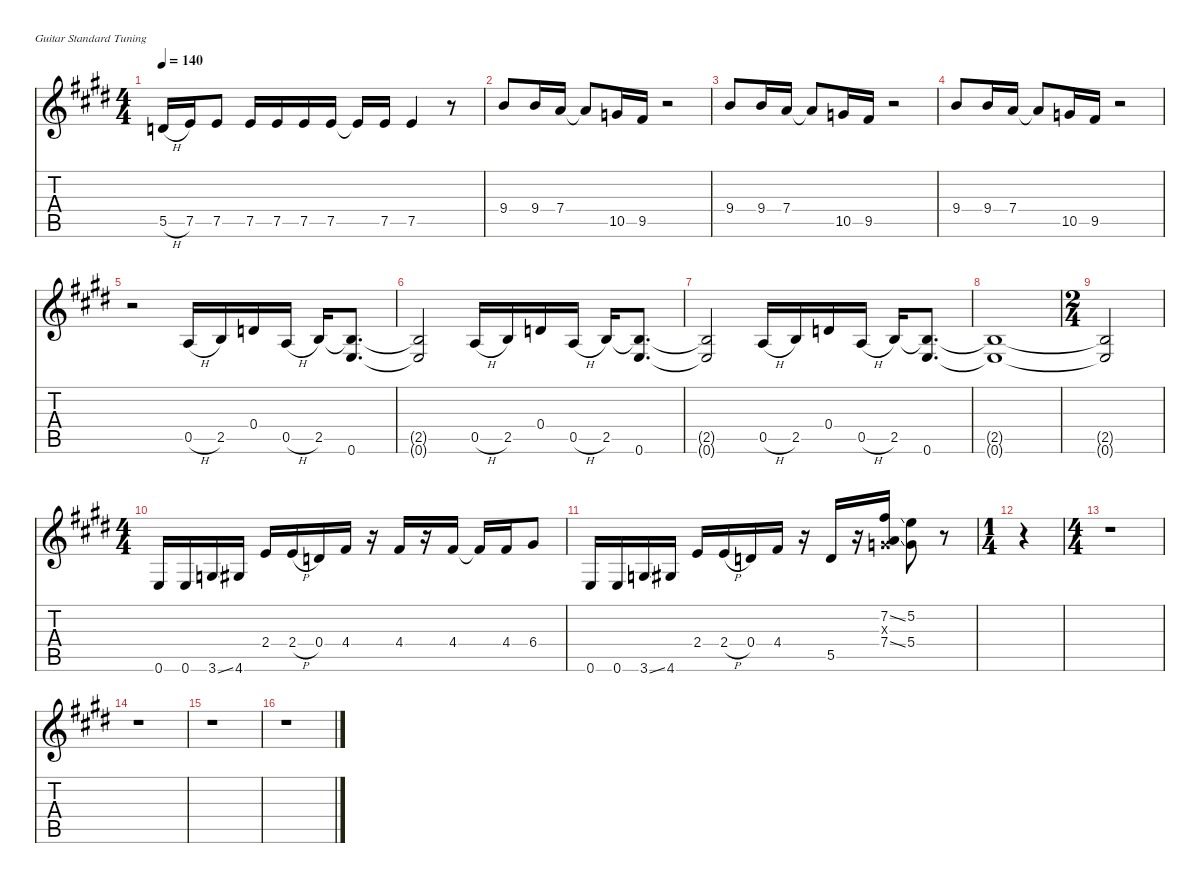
\defaultSystemsLayout 4
\hideDynamics
\bracketExtendMode nobrackets
\singleTrackTrackNamePolicy hidden
\multiTrackTrackNamePolicy hidden
\firstSystemTrackNameMode fullname
\firstSystemTrackNameOrientation horizontal
\otherSystemsTrackNameOrientation horizontal
\track ("Guitar 4" "dist.guit.") {instrument distortionguitar}
\staff {score tabs}
\tuning (E4 B3 G3 D3 A2 E2)
\ts (4 4)
\tempo 140
\clef g2
\ks e
5.5{h acc forcenatural}.16{dy fff beam Up} 7.5{acc forcenatural}.16{beam Up} 7.5{acc forcenatural}.8{beam Up} 7.5{acc forcenatural}.16{beam Up} 7.5{acc forcenatural}.16{beam Up} 7.5{acc forcenatural}.16{beam Up} 7.5{acc forcenatural}.16{beam Up} 7.5{t acc forcenatural}.16{dy f beam Up} 7.5{acc forcenatural}.16{dy fff beam Up} 7.5{acc forcenatural}.4{beam Up} r.8{beam Up} |
9.4{acc forcenatural}.8{beam Up} 9.4{acc forcenatural}.16{beam Up} 7.4{acc forcenatural}.16{beam Up} 7.4{t acc forcenatural}.8{dy f beam Up} 10.5{acc forcenatural}.16{dy fff beam Up} 9.5{acc #}.16{beam Up} r.2{beam Up} |
9.4{acc forcenatural}.8{beam Up} 9.4{acc forcenatural}.16{beam Up} 7.4{acc forcenatural}.16{beam Up} 7.4{t acc forcenatural}.8{dy f beam Up} 10.5{acc forcenatural}.16{dy fff beam Up} 9.5{acc #}.16{beam Up} r.2{beam Up} |
9.4{acc forcenatural}.8{beam Up} 9.4{acc forcenatural}.16{beam Up} 7.4{acc forcenatural}.16{beam Up} 7.4{t acc forcenatural}.8{dy f beam Up} 10.5{acc forcenatural}.16{dy fff beam Up} 9.5{acc #}.16{beam Up} r.2{beam Up} |
r.2{beam Down} 0.5{h acc forcenatural}.16{beam Up} 2.5{acc forcenatural}.16{beam Up} 0.4{acc forcenatural}.16{beam Up} 0.5{h acc forcenatural}.16{beam Up} 2.5{acc forcenatural}.16{beam Up} (2.5{t acc forcenatural} 0.6{acc forcenatural}).8{d dy f beam Up} |
(2.5{t acc forcenatural} 0.6{t acc forcenatural}).2{beam Up} 0.5{h acc forcenatural}.16{dy fff beam Up} 2.5{acc forcenatural}.16{beam Up} 0.4{acc forcenatural}.16{beam Up} 0.5{h acc forcenatural}.16{beam Up} 2.5{acc forcenatural}.16{beam Up} (2.5{t acc forcenatural} 0.6{acc forcenatural}).8{d dy f beam Up} |
(2.5{t acc forcenatural} 0.6{t acc forcenatural}).2{beam Up} 0.5{h acc forcenatural}.16{dy fff beam Up} 2.5{acc forcenatural}.16{beam Up} 0.4{acc forcenatural}.16{beam Up} 0.5{h acc forcenatural}.16{beam Up} 2.5{acc forcenatural}.16{beam Up} (2.5{t acc forcenatural} 0.6{acc forcenatural}).8{d dy f beam Up} |
(2.5{t acc forcenatural} 0.6{t acc forcenatural}).1{beam Up} |
\ts (2 4)
(2.5{t acc forcenatural} 0.6{t acc forcenatural}).2{beam Up} |
\ts (4 4)
0.6{acc forcenatural}.16{dy fff beam Up} 0.6{acc forcenatural}.16{beam Up} 3.6{ss acc forcenatural}.16{beam Up} 4.6{acc #}.16{beam Up} 2.4{acc forcenatural}.16{beam Up} 2.4{h acc forcenatural}.16{beam Up} 0.4{acc forcenatural}.16{beam Up} 4.4{acc #}.16{beam Up} r.16{beam Up} 4.4{acc #}.16{beam Up} r.16{beam Up} 4.4{acc #}.16{beam Up} 4.4{t acc #}.16{dy f beam Up} 4.4{acc #}.16{dy fff beam Up} 6.4{acc #}.8{beam Up} |
0.6{acc forcenatural}.16{beam Up} 0.6{acc forcenatural}.16{beam Up} 3.6{ss acc forcenatural}.16{beam Up} 4.6{acc #}.16{beam Up} 2.4{acc forcenatural}.16{beam Up} 2.4{h acc forcenatural}.16{beam Up} 0.4{acc forcenatural}.16{beam Up} 4.4{acc #}.16{beam Up} r.16{beam Up} 5.5{acc forcenatural}.16{beam Up} r.16{beam Up} (7.2{ss acc #} 0.3{x acc forcenatural} 7.4{ss acc forcenatural}).16{beam Up} (5.2{acc forcenatural} 5.4{acc forcenatural}).8{beam Down} r.8{beam Down} |
\ts (1 4)
r.4{beam Down} |
\ts (4 4)
r.1{beam Down} |
r.1{beam Down} |
r.1{beam Down} |
r.1{beam Down}
